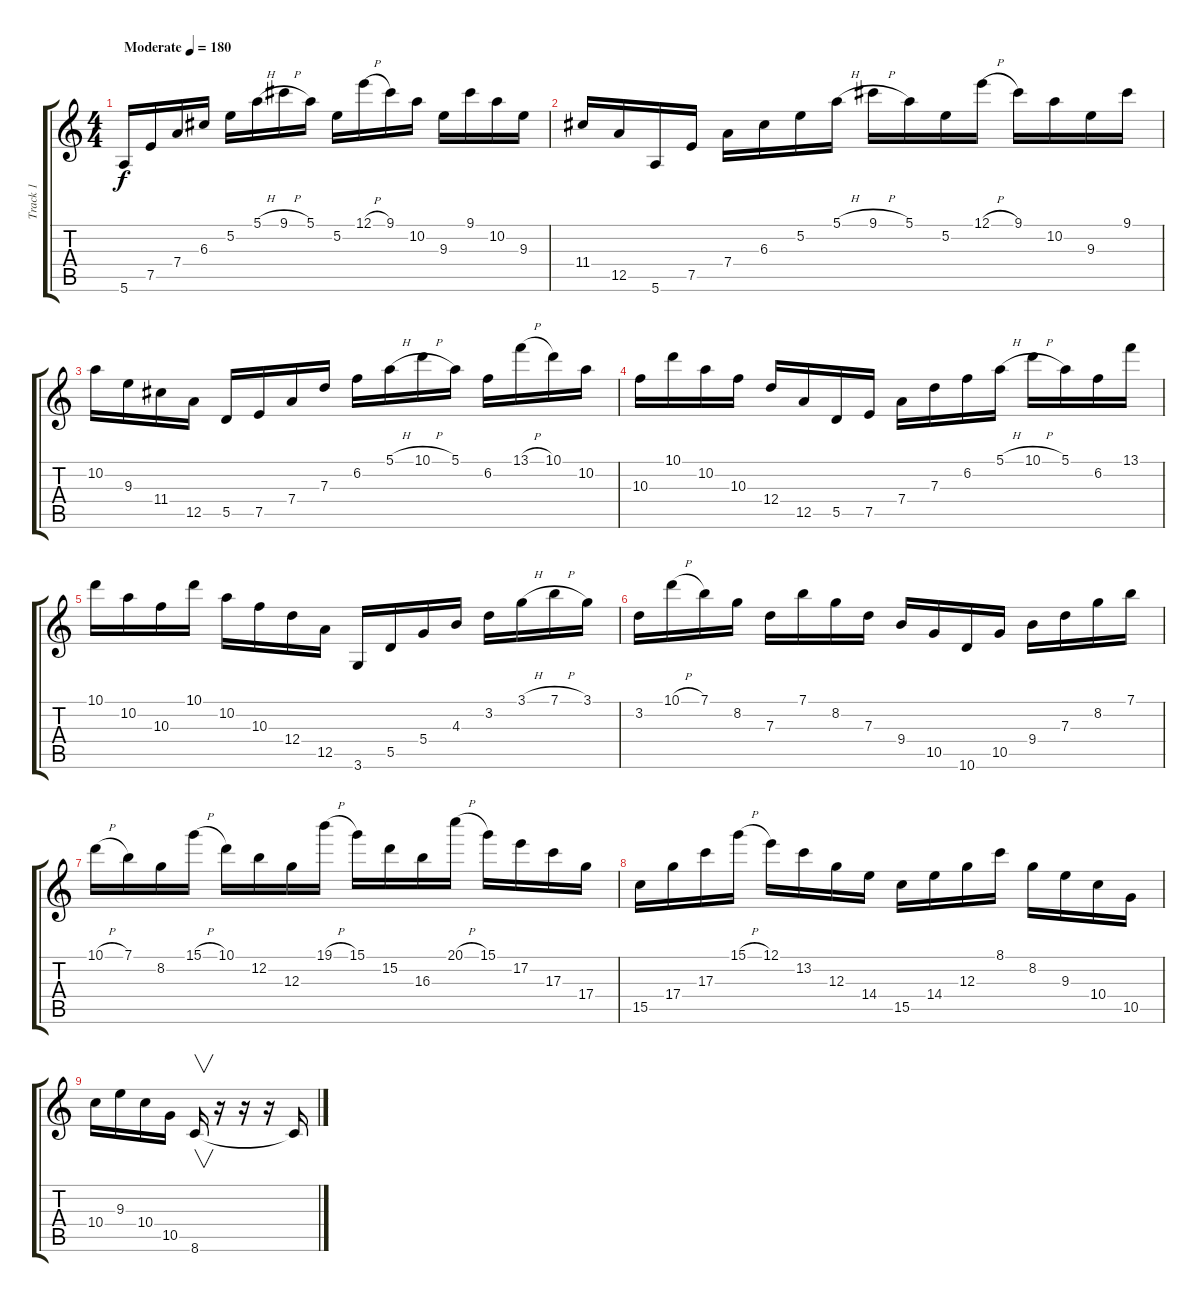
\track ("Track 1" "Track 1") {instrument distortionguitar}
\staff {score tabs}
\tuning (E4 B3 G3 D3 A2 E2) {hide}
\ts (4 4)
\tempo (180 "Moderate")
\clef g2
\ks c
5.6.16{dy f instrument distortionguitar} 7.5.16 7.4.16 6.3.16 5.2.16 5.1{h}.16 9.1{h}.16 5.1.16 5.2.16 12.1{h}.16 9.1.16 10.2.16 9.3.16 9.1.16 10.2.16 9.3.16 |
11.4.16 12.5.16 5.6.16 7.5.16 7.4.16 6.3.16 5.2.16 5.1{h}.16 9.1{h}.16 5.1.16 5.2.16 12.1{h}.16 9.1.16 10.2.16 9.3.16 9.1.16 |
10.2.16 9.3.16 11.4.16 12.5.16 5.5.16 7.5.16 7.4.16 7.3.16 6.2.16 5.1{h}.16 10.1{h}.16 5.1.16 6.2.16 13.1{h}.16 10.1.16 10.2.16 |
10.3.16 10.1.16 10.2.16 10.3.16 12.4.16 12.5.16 5.5.16 7.5.16 7.4.16 7.3.16 6.2.16 5.1{h}.16 10.1{h}.16 5.1.16 6.2.16 13.1.16 |
10.1.16 10.2.16 10.3.16 10.1.16 10.2.16 10.3.16 12.4.16 12.5.16 3.6.16 5.5.16 5.4.16 4.3.16 3.2.16 3.1{h}.16 7.1{h}.16 3.1.16 |
3.2.16 10.1{h}.16 7.1.16 8.2.16 7.3.16 7.1.16 8.2.16 7.3.16 9.4.16 10.5.16 10.6.16 10.5.16 9.4.16 7.3.16 8.2.16 7.1.16 |
10.1{h}.16 7.1.16 8.2.16 15.1{h}.16 10.1.16 12.2.16 12.3.16 19.1{h}.16 15.1.16 15.2.16 16.3.16 20.1{h}.16 15.1.16 17.2.16 17.3.16 17.4.16 |
15.5.16 17.4.16 17.3.16 15.1{h}.16 12.1.16 13.2.16 12.3.16 14.4.16 15.5.16 14.4.16 12.3.16 8.1.16 8.2.16 9.3.16 10.4.16 10.5.16 |
10.4.16 9.3.16 10.4.16 10.5.16 8.6.16{v} r.16 r.16 r.16 8.6{t}.16
